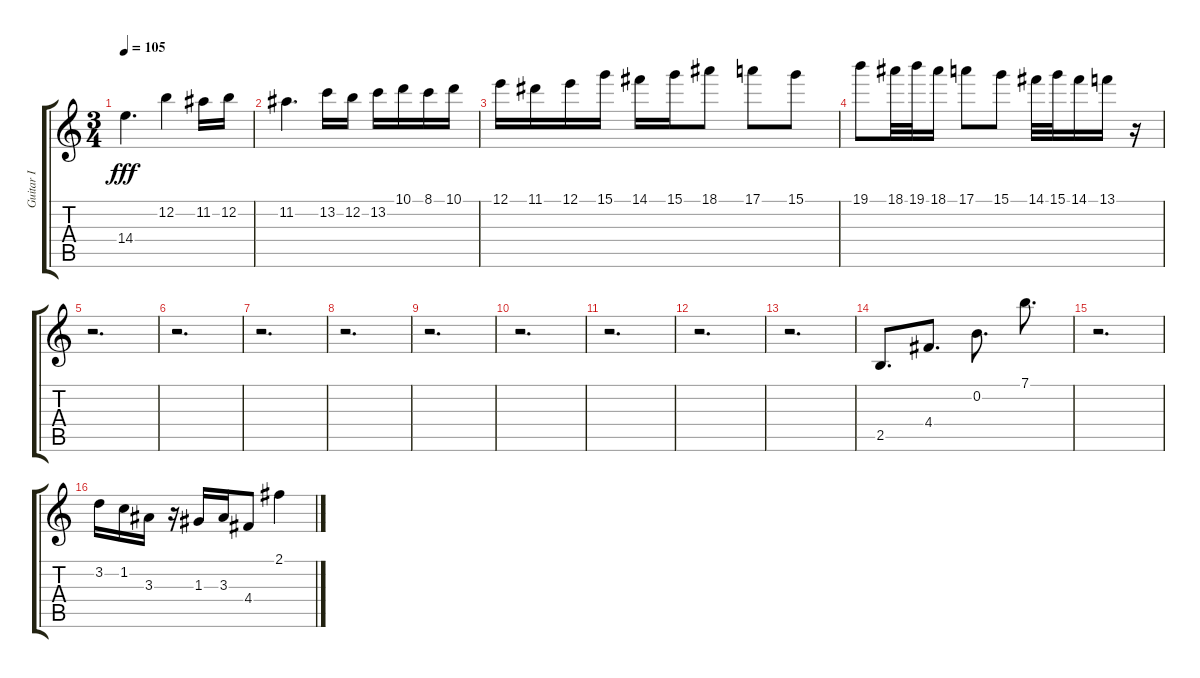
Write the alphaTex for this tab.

\track ("Guitar I" "Guitar I") {instrument overdrivenguitar}
\staff {score tabs}
\tuning (E4 B3 G3 D3 A2 E2) {hide}
\ts (3 4)
\tempo 105
\clef g2
\ks c
14.4.4{d dy fff} 12.2.4 11.2.16 12.2.16 |
11.2.4{d} 13.2.16 12.2.16 13.2.16 10.1.16 8.1.16 10.1.16 |
12.1.16 11.1.16 12.1.16 15.1.16 14.1.16 15.1.16 18.1.8 17.1.8 15.1.8 |
19.1.8 18.1.32 19.1.32 18.1.16 17.1.8 15.1.8 14.1.32 15.1.32 14.1.16 13.1.16 r.16 |
r.2{d} |
r.2{d} |
r.2{d} |
r.2{d} |
r.2{d} |
r.2{d} |
r.2{d} |
r.2{d} |
r.2{d} |
2.5.8{d} 4.4.8{d} 0.2.8{d} 7.1.8{d} |
r.2{d} |
3.2.16 1.2.16 3.3.16 r.16 1.3.16 3.3.16 4.4.8 2.1.4
